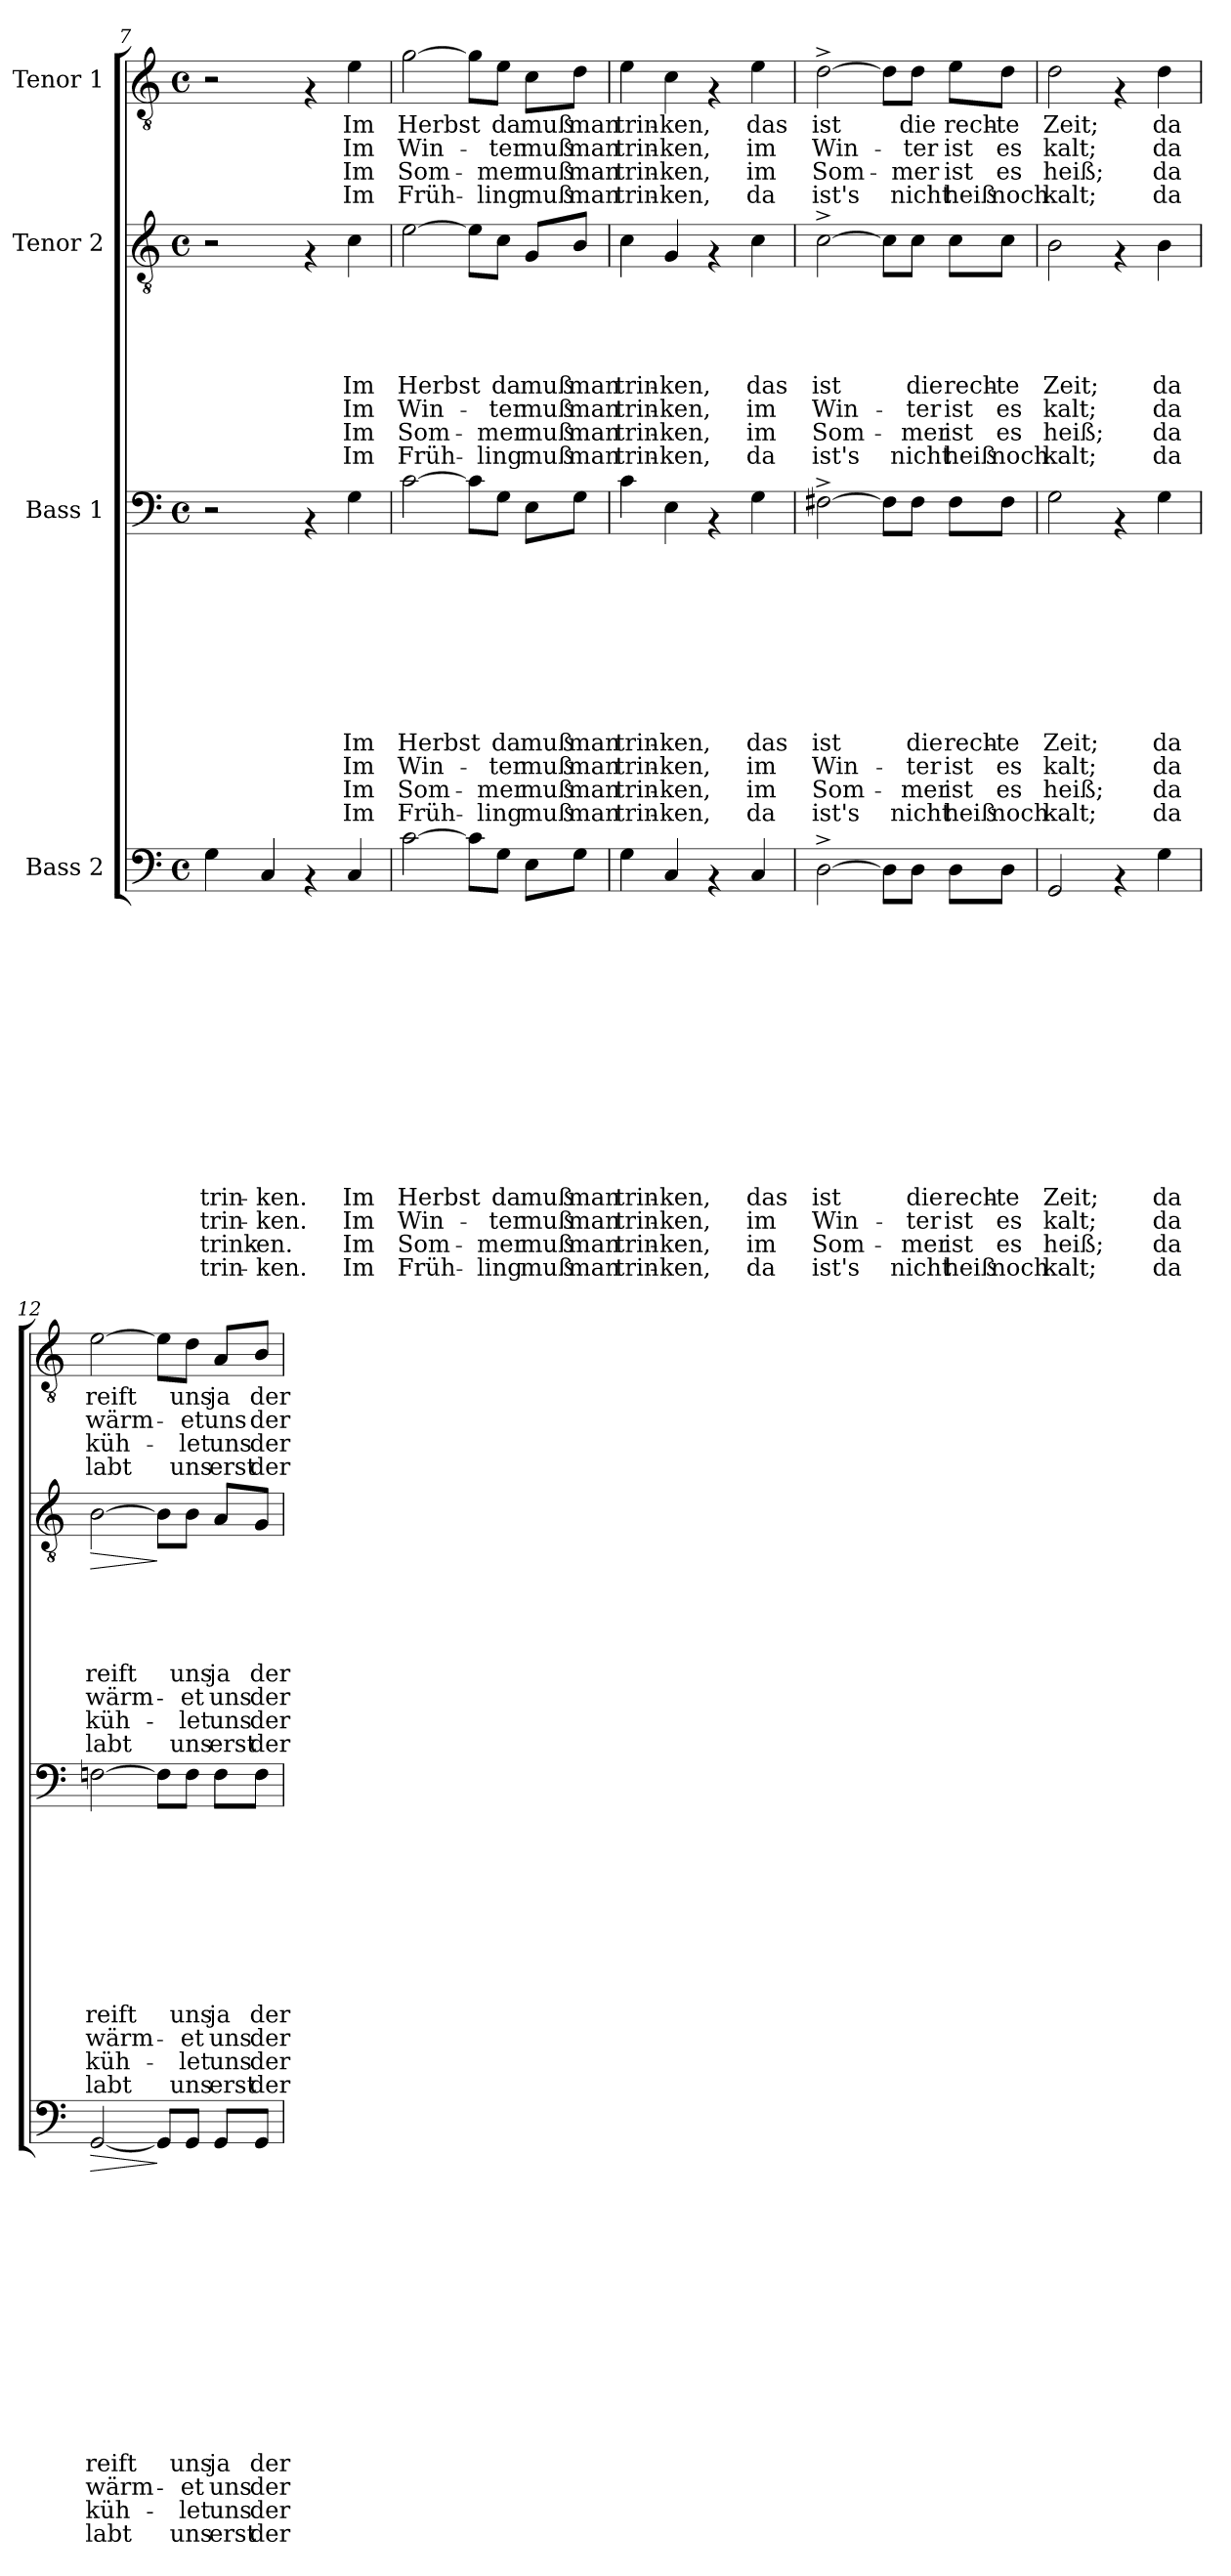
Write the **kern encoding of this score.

**kern	**text	**text	**text	**text	**text	**text	**text	**text	**text	**text	**text	**text	**text	**text	**text	**text	**dynam	**kern	**text	**text	**text	**text	**text	**text	**text	**text	**text	**text	**text	**text	**kern	**text	**text	**text	**text	**text	**text	**text	**text	**dynam	**kern	**text	**text	**text	**text
*part4	*part4	*part4	*part4	*part4	*part4	*part4	*part4	*part4	*part4	*part4	*part4	*part4	*part4	*part4	*part4	*part4	*part4	*part3	*part3	*part3	*part3	*part3	*part3	*part3	*part3	*part3	*part3	*part3	*part3	*part3	*part2	*part2	*part2	*part2	*part2	*part2	*part2	*part2	*part2	*part2	*part1	*part1	*part1	*part1	*part1
*staff4	*staff4	*staff4	*staff4	*staff4	*staff4	*staff4	*staff4	*staff4	*staff4	*staff4	*staff4	*staff4	*staff4	*staff4	*staff4	*staff4	*staff4	*staff3	*staff3	*staff3	*staff3	*staff3	*staff3	*staff3	*staff3	*staff3	*staff3	*staff3	*staff3	*staff3	*staff2	*staff2	*staff2	*staff2	*staff2	*staff2	*staff2	*staff2	*staff2	*staff2	*staff1	*staff1	*staff1	*staff1	*staff1
*I"Bass 2	*	*	*	*	*	*	*	*	*	*	*	*	*	*	*	*	*	*I"Bass 1	*	*	*	*	*	*	*	*	*	*	*	*	*I"Tenor 2	*	*	*	*	*	*	*	*	*	*I"Tenor 1	*	*	*	*
*clefF4	*	*	*	*	*	*	*	*	*	*	*	*	*	*	*	*	*	*clefF4	*	*	*	*	*	*	*	*	*	*	*	*	*clefGv2	*	*	*	*	*	*	*	*	*	*clefGv2	*	*	*	*
*k[]	*	*	*	*	*	*	*	*	*	*	*	*	*	*	*	*	*	*k[]	*	*	*	*	*	*	*	*	*	*	*	*	*k[]	*	*	*	*	*	*	*	*	*	*k[]	*	*	*	*
*C:	*	*	*	*	*	*	*	*	*	*	*	*	*	*	*	*	*	*C:	*	*	*	*	*	*	*	*	*	*	*	*	*C:	*	*	*	*	*	*	*	*	*	*C:	*	*	*	*
*M4/4	*	*	*	*	*	*	*	*	*	*	*	*	*	*	*	*	*	*M4/4	*	*	*	*	*	*	*	*	*	*	*	*	*M4/4	*	*	*	*	*	*	*	*	*	*M4/4	*	*	*	*
*met(c)	*	*	*	*	*	*	*	*	*	*	*	*	*	*	*	*	*	*met(c)	*	*	*	*	*	*	*	*	*	*	*	*	*met(c)	*	*	*	*	*	*	*	*	*	*met(c)	*	*	*	*
=7	=7	=7	=7	=7	=7	=7	=7	=7	=7	=7	=7	=7	=7	=7	=7	=7	=7	=7	=7	=7	=7	=7	=7	=7	=7	=7	=7	=7	=7	=7	=7	=7	=7	=7	=7	=7	=7	=7	=7	=7	=7	=7	=7	=7	=7
!	!	!	!	!	!	!	!	!	!	!	!	!	!LO:LY:b	!LO:LY:b	!LO:LY:b	!LO:LY:b	!	!	!	!	!	!	!	!	!	!	!	!	!	!	!	!	!	!	!	!	!	!	!	!	!	!	!	!	!
4G\	.	.	.	.	.	.	.	.	.	.	.	.	trin-	trin-	trink-	trin-	.	2r	.	.	.	.	.	.	.	.	.	.	.	.	2r	.	.	.	.	.	.	.	.	.	2r	.	.	.	.
!	!	!	!	!	!	!	!	!	!	!	!	!	!LO:LY:b	!LO:LY:b	!LO:LY:b	!LO:LY:b	!	!	!	!	!	!	!	!	!	!	!	!	!	!	!	!	!	!	!	!	!	!	!	!	!	!	!	!	!
4C/	.	.	.	.	.	.	.	.	.	.	.	.	-ken.	-ken.	-en.	-ken.	.	.	.	.	.	.	.	.	.	.	.	.	.	.	.	.	.	.	.	.	.	.	.	.	.	.	.	.	.
4rAA	.	.	.	.	.	.	.	.	.	.	.	.	.	.	.	.	.	4rAA	.	.	.	.	.	.	.	.	.	.	.	.	4rF	.	.	.	.	.	.	.	.	.	4rF	.	.	.	.
!	!	!	!	!	!	!	!	!	!	!	!	!	!LO:LY:b	!LO:LY:b	!LO:LY:b	!LO:LY:b	!	!	!	!	!	!	!	!	!	!	!LO:LY:b	!LO:LY:b	!LO:LY:b	!LO:LY:b	!	!	!	!	!	!LO:LY:b	!LO:LY:b	!LO:LY:b	!LO:LY:b	!	!	!LO:LY:b	!LO:LY:b	!LO:LY:b	!LO:LY:b
4C/	.	.	.	.	.	.	.	.	.	.	.	.	Im	Im	Im	Im	.	4G\	.	.	.	.	.	.	.	.	Im	Im	Im	Im	4c\	.	.	.	.	Im	Im	Im	Im	.	4e\	Im	Im	Im	Im
!!LO:LB:g=z
=8	=8	=8	=8	=8	=8	=8	=8	=8	=8	=8	=8	=8	=8	=8	=8	=8	=8	=8	=8	=8	=8	=8	=8	=8	=8	=8	=8	=8	=8	=8	=8	=8	=8	=8	=8	=8	=8	=8	=8	=8	=8	=8	=8	=8	=8
!	!	!	!	!	!	!	!	!	!	!	!	!	!LO:LY:b	!LO:LY:b	!LO:LY:b	!LO:LY:b	!	!	!	!	!	!	!	!	!	!	!LO:LY:b	!LO:LY:b	!LO:LY:b	!LO:LY:b	!	!	!	!	!	!LO:LY:b	!LO:LY:b	!LO:LY:b	!LO:LY:b	!	!	!LO:LY:b	!LO:LY:b	!LO:LY:b	!LO:LY:b
[>2c\	.	.	.	.	.	.	.	.	.	.	.	.	Herbst	Win-	Som-	Früh-	.	[>2c\	.	.	.	.	.	.	.	.	Herbst	Win-	Som-	Früh-	[>2e\	.	.	.	.	Herbst	Win-	Som-	Früh-	.	[>2g\	Herbst	Win-	Som-	Früh-
8c\L]	.	.	.	.	.	.	.	.	.	.	.	.	.	.	.	.	.	8c\L]	.	.	.	.	.	.	.	.	.	.	.	.	8e\L]	.	.	.	.	.	.	.	.	.	8g\L]	.	.	.	.
!	!	!	!	!	!	!	!	!	!	!	!	!	!LO:LY:b	!LO:LY:b	!LO:LY:b	!LO:LY:b	!	!	!	!	!	!	!	!	!	!	!LO:LY:b	!LO:LY:b	!LO:LY:b	!LO:LY:b	!	!	!	!	!	!LO:LY:b	!LO:LY:b	!LO:LY:b	!LO:LY:b	!	!	!LO:LY:b	!LO:LY:b	!LO:LY:b	!LO:LY:b
8G\J	.	.	.	.	.	.	.	.	.	.	.	.	da	-ter	-mer	-ling	.	8G\J	.	.	.	.	.	.	.	.	da	-ter	-mer	-ling	8c\J	.	.	.	.	da	-ter	-mer	-ling	.	8e\J	da	-ter	-mer	-ling
!	!	!	!	!	!	!	!	!	!	!	!	!	!LO:LY:b	!LO:LY:b	!LO:LY:b	!LO:LY:b	!	!	!	!	!	!	!	!	!	!	!LO:LY:b	!LO:LY:b	!LO:LY:b	!LO:LY:b	!	!	!	!	!	!LO:LY:b	!LO:LY:b	!LO:LY:b	!LO:LY:b	!	!	!LO:LY:b	!LO:LY:b	!LO:LY:b	!LO:LY:b
8E\L	.	.	.	.	.	.	.	.	.	.	.	.	muß	muß	muß	muß	.	8E\L	.	.	.	.	.	.	.	.	muß	muß	muß	muß	8G/L	.	.	.	.	muß	muß	muß	muß	.	8c\L	muß	muß	muß	muß
!	!	!	!	!	!	!	!	!	!	!	!	!	!LO:LY:b	!LO:LY:b	!LO:LY:b	!LO:LY:b	!	!	!	!	!	!	!	!	!	!	!LO:LY:b	!LO:LY:b	!LO:LY:b	!LO:LY:b	!	!	!	!	!	!LO:LY:b	!LO:LY:b	!LO:LY:b	!LO:LY:b	!	!	!LO:LY:b	!LO:LY:b	!LO:LY:b	!LO:LY:b
8G\J	.	.	.	.	.	.	.	.	.	.	.	.	man	man	man	man	.	8G\J	.	.	.	.	.	.	.	.	man	man	man	man	8B/J	.	.	.	.	man	man	man	man	.	8d\J	man	man	man	man
=9	=9	=9	=9	=9	=9	=9	=9	=9	=9	=9	=9	=9	=9	=9	=9	=9	=9	=9	=9	=9	=9	=9	=9	=9	=9	=9	=9	=9	=9	=9	=9	=9	=9	=9	=9	=9	=9	=9	=9	=9	=9	=9	=9	=9	=9
!	!	!	!	!	!	!	!	!	!	!	!	!	!LO:LY:b	!LO:LY:b	!LO:LY:b	!LO:LY:b	!	!	!	!	!	!	!	!	!	!	!LO:LY:b	!LO:LY:b	!LO:LY:b	!LO:LY:b	!	!	!	!	!	!LO:LY:b	!LO:LY:b	!LO:LY:b	!LO:LY:b	!	!	!LO:LY:b	!LO:LY:b	!LO:LY:b	!LO:LY:b
4G\	.	.	.	.	.	.	.	.	.	.	.	.	trin-	trin-	trin-	trin-	.	4c\	.	.	.	.	.	.	.	.	trin-	trin-	trin-	trin-	4c\	.	.	.	.	trin-	trin-	trin-	trin-	.	4e\	trin-	trin-	trin-	trin-
!	!	!	!	!	!	!	!	!	!	!	!	!	!LO:LY:b	!LO:LY:b	!LO:LY:b	!LO:LY:b	!	!	!	!	!	!	!	!	!	!	!LO:LY:b	!LO:LY:b	!LO:LY:b	!LO:LY:b	!	!	!	!	!	!LO:LY:b	!LO:LY:b	!LO:LY:b	!LO:LY:b	!	!	!LO:LY:b	!LO:LY:b	!LO:LY:b	!LO:LY:b
4C/	.	.	.	.	.	.	.	.	.	.	.	.	-ken,	-ken,	-ken,	-ken,	.	4E\	.	.	.	.	.	.	.	.	-ken,	-ken,	-ken,	-ken,	4G/	.	.	.	.	-ken,	-ken,	-ken,	-ken,	.	4c\	-ken,	-ken,	-ken,	-ken,
4rAA	.	.	.	.	.	.	.	.	.	.	.	.	.	.	.	.	.	4rAA	.	.	.	.	.	.	.	.	.	.	.	.	4rF	.	.	.	.	.	.	.	.	.	4rF	.	.	.	.
!	!	!	!	!	!	!	!	!	!	!	!	!	!LO:LY:b	!LO:LY:b	!LO:LY:b	!LO:LY:b	!	!	!	!	!	!	!	!	!	!	!LO:LY:b	!LO:LY:b	!LO:LY:b	!LO:LY:b	!	!	!	!	!	!LO:LY:b	!LO:LY:b	!LO:LY:b	!LO:LY:b	!	!	!LO:LY:b	!LO:LY:b	!LO:LY:b	!LO:LY:b
4C/	.	.	.	.	.	.	.	.	.	.	.	.	das	im	im	da	.	4G\	.	.	.	.	.	.	.	.	das	im	im	da	4c\	.	.	.	.	das	im	im	da	.	4e\	das	im	im	da
=10	=10	=10	=10	=10	=10	=10	=10	=10	=10	=10	=10	=10	=10	=10	=10	=10	=10	=10	=10	=10	=10	=10	=10	=10	=10	=10	=10	=10	=10	=10	=10	=10	=10	=10	=10	=10	=10	=10	=10	=10	=10	=10	=10	=10	=10
!	!	!	!	!	!	!	!	!	!	!	!	!	!LO:LY:b	!LO:LY:b	!LO:LY:b	!LO:LY:b	!	!	!	!	!	!	!	!	!	!	!LO:LY:b	!LO:LY:b	!LO:LY:b	!LO:LY:b	!	!	!	!	!	!LO:LY:b	!LO:LY:b	!LO:LY:b	!LO:LY:b	!	!	!LO:LY:b	!LO:LY:b	!LO:LY:b	!LO:LY:b
[>2D^>\	.	.	.	.	.	.	.	.	.	.	.	.	ist	Win-	Som-	ist's	.	[>2F#X^>\	.	.	.	.	.	.	.	.	ist	Win-	Som-	ist's	[>2c^>\	.	.	.	.	ist	Win-	Som-	ist's	.	[>2d^>\	ist	Win-	Som-	ist's
8D\L]	.	.	.	.	.	.	.	.	.	.	.	.	.	.	.	.	.	8F#\L]	.	.	.	.	.	.	.	.	.	.	.	.	8c\L]	.	.	.	.	.	.	.	.	.	8d\L]	.	.	.	.
!	!	!	!	!	!	!	!	!	!	!	!	!	!LO:LY:b	!LO:LY:b	!LO:LY:b	!LO:LY:b	!	!	!	!	!	!	!	!	!	!	!LO:LY:b	!LO:LY:b	!LO:LY:b	!LO:LY:b	!	!	!	!	!	!LO:LY:b	!LO:LY:b	!LO:LY:b	!LO:LY:b	!	!	!LO:LY:b	!LO:LY:b	!LO:LY:b	!LO:LY:b
8D\J	.	.	.	.	.	.	.	.	.	.	.	.	die	-ter	-mer	nicht	.	8F#\J	.	.	.	.	.	.	.	.	die	-ter	-mer	nicht	8c\J	.	.	.	.	die	-ter	-mer	nicht	.	8d\J	die	-ter	-mer	nicht
!	!	!	!	!	!	!	!	!	!	!	!	!	!LO:LY:b	!LO:LY:b	!LO:LY:b	!LO:LY:b	!	!	!	!	!	!	!	!	!	!	!LO:LY:b	!LO:LY:b	!LO:LY:b	!LO:LY:b	!	!	!	!	!	!LO:LY:b	!LO:LY:b	!LO:LY:b	!LO:LY:b	!	!	!LO:LY:b	!LO:LY:b	!LO:LY:b	!LO:LY:b
8D\L	.	.	.	.	.	.	.	.	.	.	.	.	rech-	ist	ist	heiß	.	8F#\L	.	.	.	.	.	.	.	.	rech-	ist	ist	heiß	8c\L	.	.	.	.	rech-	ist	ist	heiß	.	8e\L	rech-	ist	ist	heiß
!	!	!	!	!	!	!	!	!	!	!	!	!	!LO:LY:b	!LO:LY:b	!LO:LY:b	!LO:LY:b	!	!	!	!	!	!	!	!	!	!	!LO:LY:b	!LO:LY:b	!LO:LY:b	!LO:LY:b	!	!	!	!	!	!LO:LY:b	!LO:LY:b	!LO:LY:b	!LO:LY:b	!	!	!LO:LY:b	!LO:LY:b	!LO:LY:b	!LO:LY:b
8D\J	.	.	.	.	.	.	.	.	.	.	.	.	-te	es	es	noch	.	8F#\J	.	.	.	.	.	.	.	.	-te	es	es	noch	8c\J	.	.	.	.	-te	es	es	noch	.	8d\J	-te	es	es	noch
=11	=11	=11	=11	=11	=11	=11	=11	=11	=11	=11	=11	=11	=11	=11	=11	=11	=11	=11	=11	=11	=11	=11	=11	=11	=11	=11	=11	=11	=11	=11	=11	=11	=11	=11	=11	=11	=11	=11	=11	=11	=11	=11	=11	=11	=11
!	!	!	!	!	!	!	!	!	!	!	!	!	!LO:LY:b	!LO:LY:b	!LO:LY:b	!LO:LY:b	!	!	!	!	!	!	!	!	!	!	!LO:LY:b	!LO:LY:b	!LO:LY:b	!LO:LY:b	!	!	!	!	!	!LO:LY:b	!LO:LY:b	!LO:LY:b	!LO:LY:b	!	!	!LO:LY:b	!LO:LY:b	!LO:LY:b	!LO:LY:b
2GG/	.	.	.	.	.	.	.	.	.	.	.	.	Zeit;	kalt;	heiß;	kalt;	.	2G\	.	.	.	.	.	.	.	.	Zeit;	kalt;	heiß;	kalt;	2B\	.	.	.	.	Zeit;	kalt;	heiß;	kalt;	.	2d\	Zeit;	kalt;	heiß;	kalt;
4rAA	.	.	.	.	.	.	.	.	.	.	.	.	.	.	.	.	.	4rAA	.	.	.	.	.	.	.	.	.	.	.	.	4rF	.	.	.	.	.	.	.	.	.	4rF	.	.	.	.
!	!	!	!	!	!	!	!	!	!	!	!	!	!LO:LY:b	!LO:LY:b	!LO:LY:b	!LO:LY:b	!	!	!	!	!	!	!	!	!	!	!LO:LY:b	!LO:LY:b	!LO:LY:b	!LO:LY:b	!	!	!	!	!	!LO:LY:b	!LO:LY:b	!LO:LY:b	!LO:LY:b	!	!	!LO:LY:b	!LO:LY:b	!LO:LY:b	!LO:LY:b
4G\	.	.	.	.	.	.	.	.	.	.	.	.	da	da	da	da	.	4G\	.	.	.	.	.	.	.	.	da	da	da	da	4B\	.	.	.	.	da	da	da	da	.	4d\	da	da	da	da
!!LO:PB:g=z
=12	=12	=12	=12	=12	=12	=12	=12	=12	=12	=12	=12	=12	=12	=12	=12	=12	=12	=12	=12	=12	=12	=12	=12	=12	=12	=12	=12	=12	=12	=12	=12	=12	=12	=12	=12	=12	=12	=12	=12	=12	=12	=12	=12	=12	=12
!	!	!	!	!	!	!	!	!	!	!	!	!	!LO:LY:b	!LO:LY:b	!LO:LY:b	!LO:LY:b	!LO:HP:b	!	!	!	!	!	!	!	!	!	!LO:LY:b	!LO:LY:b	!LO:LY:b	!LO:LY:b	!	!	!	!	!	!LO:LY:b	!LO:LY:b	!LO:LY:b	!LO:LY:b	!LO:HP:b	!	!LO:LY:b	!LO:LY:b	!LO:LY:b	!LO:LY:b
[<2GG/	.	.	.	.	.	.	.	.	.	.	.	.	reift	wärm-	küh-	labt	>	[>2Fn\	.	.	.	.	.	.	.	.	reift	wärm-	küh-	labt	[>2B\	.	.	.	.	reift	wärm-	küh-	labt	>	[>2e\	reift	wärm-	küh-	labt
8GG/L]	.	.	.	.	.	.	.	.	.	.	.	.	.	.	.	.	]	8F\L]	.	.	.	.	.	.	.	.	.	.	.	.	8B\L]	.	.	.	.	.	.	.	.	]	8e\L]	.	.	.	.
!	!	!	!	!	!	!	!	!	!	!	!	!	!LO:LY:b	!LO:LY:b	!LO:LY:b	!LO:LY:b	!	!	!	!	!	!	!	!	!	!	!LO:LY:b	!LO:LY:b	!LO:LY:b	!LO:LY:b	!	!	!	!	!	!LO:LY:b	!LO:LY:b	!LO:LY:b	!LO:LY:b	!	!	!LO:LY:b	!LO:LY:b	!LO:LY:b	!LO:LY:b
8GG/J	.	.	.	.	.	.	.	.	.	.	.	.	uns	-et	-let	uns	.	8F\J	.	.	.	.	.	.	.	.	uns	-et	-let	uns	8B\J	.	.	.	.	uns	-et	-let	uns	.	8d\J	uns	-et	-let	uns
!	!	!	!	!	!	!	!	!	!	!	!	!	!LO:LY:b	!LO:LY:b	!LO:LY:b	!LO:LY:b	!	!	!	!	!	!	!	!	!	!	!LO:LY:b	!LO:LY:b	!LO:LY:b	!LO:LY:b	!	!	!	!	!	!LO:LY:b	!LO:LY:b	!LO:LY:b	!LO:LY:b	!	!	!LO:LY:b	!LO:LY:b	!LO:LY:b	!LO:LY:b
8GG/L	.	.	.	.	.	.	.	.	.	.	.	.	ja	uns	uns	erst	.	8F\L	.	.	.	.	.	.	.	.	ja	uns	uns	erst	8A/L	.	.	.	.	ja	uns	uns	erst	.	8A/L	ja	uns	uns	erst
!	!	!	!	!	!	!	!	!	!	!	!	!	!LO:LY:b	!LO:LY:b	!LO:LY:b	!LO:LY:b	!	!	!	!	!	!	!	!	!	!	!LO:LY:b	!LO:LY:b	!LO:LY:b	!LO:LY:b	!	!	!	!	!	!LO:LY:b	!LO:LY:b	!LO:LY:b	!LO:LY:b	!	!	!LO:LY:b	!LO:LY:b	!LO:LY:b	!LO:LY:b
8GG/J	.	.	.	.	.	.	.	.	.	.	.	.	der	der	der	der	.	8F\J	.	.	.	.	.	.	.	.	der	der	der	der	8G/J	.	.	.	.	der	der	der	der	.	8B/J	der	der	der	der
=	=	=	=	=	=	=	=	=	=	=	=	=	=	=	=	=	=	=	=	=	=	=	=	=	=	=	=	=	=	=	=	=	=	=	=	=	=	=	=	=	=	=	=	=	=
*-	*-	*-	*-	*-	*-	*-	*-	*-	*-	*-	*-	*-	*-	*-	*-	*-	*-	*-	*-	*-	*-	*-	*-	*-	*-	*-	*-	*-	*-	*-	*-	*-	*-	*-	*-	*-	*-	*-	*-	*-	*-	*-	*-	*-	*-
